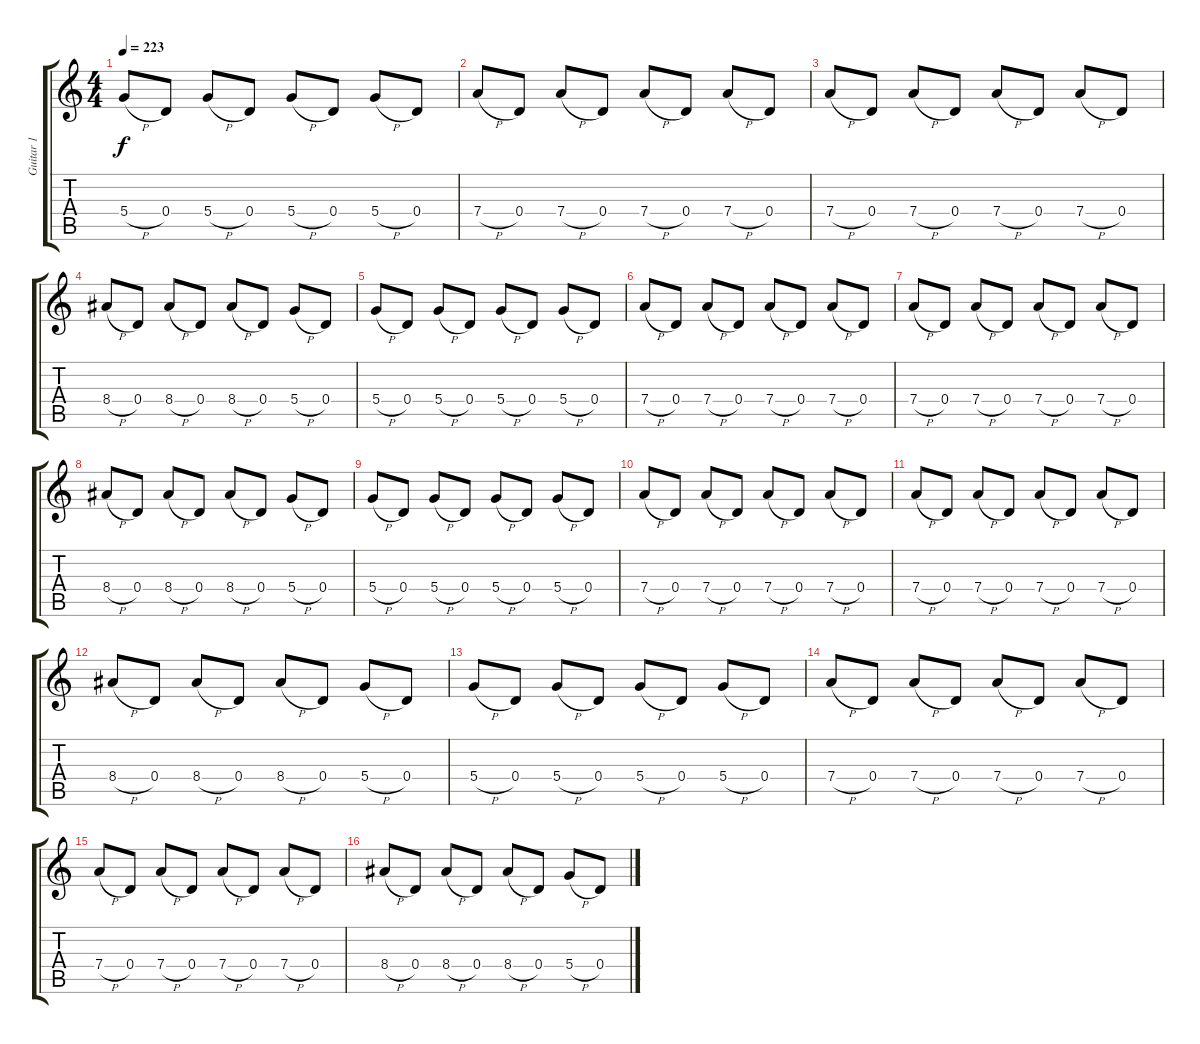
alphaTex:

\track ("Guitar 1" "Guitar 1") {instrument distortionguitar}
\staff {score tabs}
\tuning (E4 B3 G3 D3 A2 D2) {hide}
\ts (4 4)
\tempo 223
\clef g2
\ks c
5.4{h}.8{dy f} 0.4.8 5.4{h}.8 0.4.8 5.4{h}.8 0.4.8 5.4{h}.8 0.4.8 |
7.4{h}.8 0.4.8 7.4{h}.8 0.4.8 7.4{h}.8 0.4.8 7.4{h}.8 0.4.8 |
7.4{h}.8 0.4.8 7.4{h}.8 0.4.8 7.4{h}.8 0.4.8 7.4{h}.8 0.4.8 |
8.4{h}.8 0.4.8 8.4{h}.8 0.4.8 8.4{h}.8 0.4.8 5.4{h}.8 0.4.8 |
5.4{h}.8 0.4.8 5.4{h}.8 0.4.8 5.4{h}.8 0.4.8 5.4{h}.8 0.4.8 |
7.4{h}.8 0.4.8 7.4{h}.8 0.4.8 7.4{h}.8 0.4.8 7.4{h}.8 0.4.8 |
7.4{h}.8 0.4.8 7.4{h}.8 0.4.8 7.4{h}.8 0.4.8 7.4{h}.8 0.4.8 |
8.4{h}.8 0.4.8 8.4{h}.8 0.4.8 8.4{h}.8 0.4.8 5.4{h}.8 0.4.8 |
5.4{h}.8 0.4.8 5.4{h}.8 0.4.8 5.4{h}.8 0.4.8 5.4{h}.8 0.4.8 |
7.4{h}.8 0.4.8 7.4{h}.8 0.4.8 7.4{h}.8 0.4.8 7.4{h}.8 0.4.8 |
7.4{h}.8 0.4.8 7.4{h}.8 0.4.8 7.4{h}.8 0.4.8 7.4{h}.8 0.4.8 |
8.4{h}.8 0.4.8 8.4{h}.8 0.4.8 8.4{h}.8 0.4.8 5.4{h}.8 0.4.8 |
5.4{h}.8 0.4.8 5.4{h}.8 0.4.8 5.4{h}.8 0.4.8 5.4{h}.8 0.4.8 |
7.4{h}.8 0.4.8 7.4{h}.8 0.4.8 7.4{h}.8 0.4.8 7.4{h}.8 0.4.8 |
7.4{h}.8 0.4.8 7.4{h}.8 0.4.8 7.4{h}.8 0.4.8 7.4{h}.8 0.4.8 |
8.4{h}.8 0.4.8 8.4{h}.8 0.4.8 8.4{h}.8 0.4.8 5.4{h}.8 0.4.8
